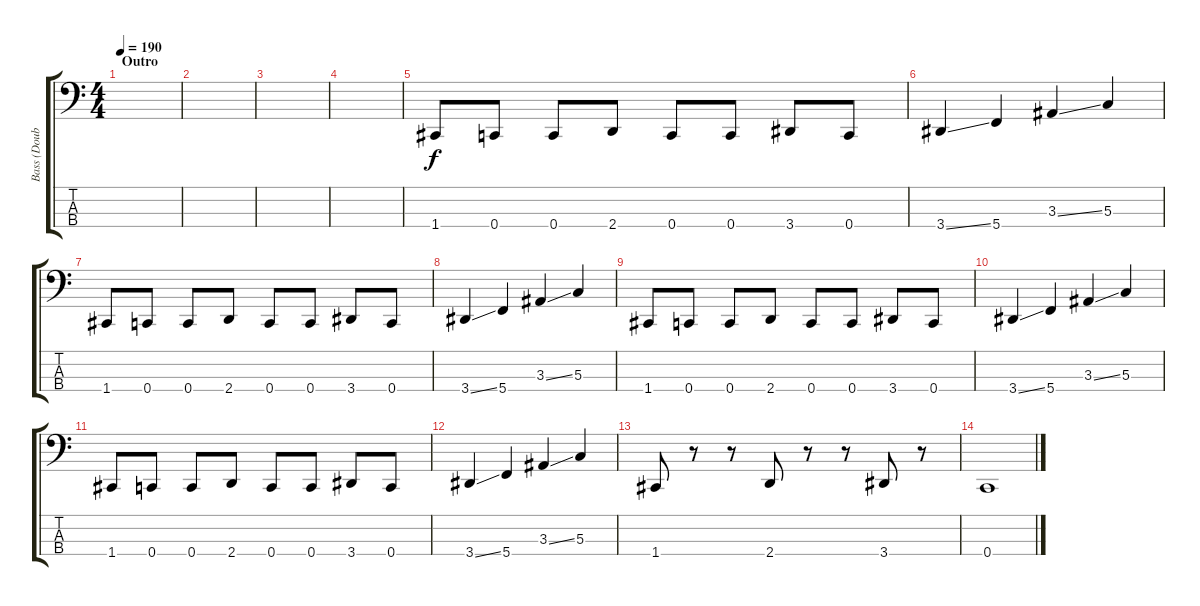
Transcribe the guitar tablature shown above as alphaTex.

\track ("Bass (Double)" "Bass (Doub") {instrument slapbass1}
\staff {score tabs}
\tuning (F2 C2 G1 C1) {hide}
\ts (4 4)
\section ("" "Outro")
\tempo 190
\clef f4
\ks c
|
|
|
|
1.4.8 0.4.8 0.4.8 2.4.8 0.4.8 0.4.8 3.4.8 0.4.8 |
3.4{ss}.4 5.4.4 3.3{ss}.4 5.3.4 |
1.4.8 0.4.8 0.4.8 2.4.8 0.4.8 0.4.8 3.4.8 0.4.8 |
3.4{ss}.4 5.4.4 3.3{ss}.4 5.3.4 |
1.4.8 0.4.8 0.4.8 2.4.8 0.4.8 0.4.8 3.4.8 0.4.8 |
3.4{ss}.4 5.4.4 3.3{ss}.4 5.3.4 |
1.4.8 0.4.8 0.4.8 2.4.8 0.4.8 0.4.8 3.4.8 0.4.8 |
3.4{ss}.4 5.4.4 3.3{ss}.4 5.3.4 |
1.4.8 r.8 r.8 2.4.8 r.8 r.8 3.4.8 r.8 |
0.4.1
